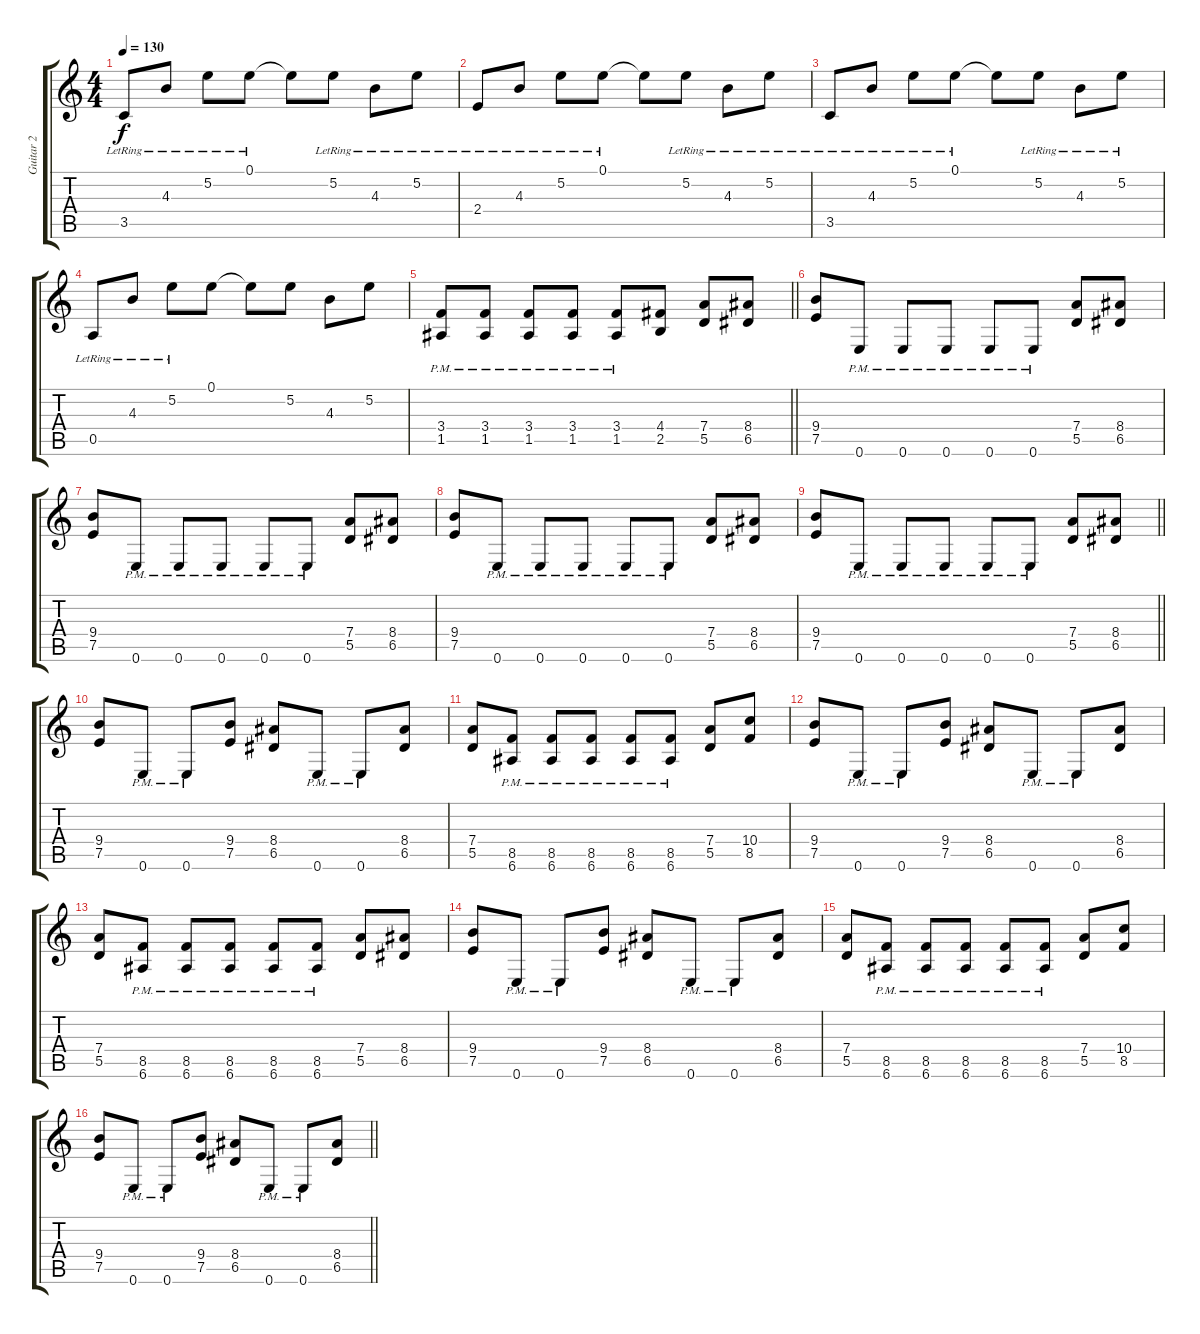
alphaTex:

\track ("Guitar 2" "Guitar 2") {instrument distortionguitar}
\staff {score tabs}
\tuning (E4 B3 G3 D3 A2 E2) {hide}
\ts (4 4)
\tempo 130
\clef g2
\ks c
3.5{lr}.8{dy f} 4.3{lr}.8 5.2{lr}.8 0.1{lr}.8 0.1{t}.8 5.2{lr}.8 4.3{lr}.8 5.2{lr}.8 |
2.4{lr}.8 4.3{lr}.8 5.2{lr}.8 0.1{lr}.8 0.1{t}.8 5.2{lr}.8 4.3{lr}.8 5.2{lr}.8 |
3.5{lr}.8 4.3{lr}.8 5.2{lr}.8 0.1{lr}.8 0.1{t}.8 5.2{lr}.8 4.3{lr}.8 5.2{lr}.8 |
0.5{lr}.8 4.3{lr}.8 5.2{lr}.8 0.1.8 0.1{t}.8 5.2.8 4.3.8 5.2.8 |
\barLineRight lightlight
(3.4{pm} 1.5{pm}).8{volume 16 instrument distortionguitar} (3.4{pm} 1.5{pm}).8 (3.4{pm} 1.5{pm}).8 (3.4{pm} 1.5{pm}).8 (3.4{pm} 1.5{pm}).8 (4.4 2.5).8 (7.4 5.5).8 (8.4 6.5).8 |
(9.4 7.5).8 0.6{pm}.8 0.6{pm}.8 0.6{pm}.8 0.6{pm}.8 0.6{pm}.8 (7.4 5.5).8 (8.4 6.5).8 |
(9.4 7.5).8 0.6{pm}.8 0.6{pm}.8 0.6{pm}.8 0.6{pm}.8 0.6{pm}.8 (7.4 5.5).8 (8.4 6.5).8 |
(9.4 7.5).8 0.6{pm}.8 0.6{pm}.8 0.6{pm}.8 0.6{pm}.8 0.6{pm}.8 (7.4 5.5).8 (8.4 6.5).8 |
\barLineRight lightlight
(9.4 7.5).8 0.6{pm}.8 0.6{pm}.8 0.6{pm}.8 0.6{pm}.8 0.6{pm}.8 (7.4 5.5).8 (8.4 6.5).8 |
(9.4 7.5).8 0.6{pm}.8 0.6{pm}.8 (9.4 7.5).8 (8.4 6.5).8 0.6{pm}.8 0.6{pm}.8 (8.4 6.5).8 |
(7.4 5.5).8 (8.5{pm} 6.6{pm}).8 (8.5{pm} 6.6{pm}).8 (8.5{pm} 6.6{pm}).8 (8.5{pm} 6.6{pm}).8 (8.5{pm} 6.6{pm}).8 (7.4 5.5).8 (10.4 8.5).8 |
(9.4 7.5).8 0.6{pm}.8 0.6{pm}.8 (9.4 7.5).8 (8.4 6.5).8 0.6{pm}.8 0.6{pm}.8 (8.4 6.5).8 |
(7.4 5.5).8 (8.5{pm} 6.6{pm}).8 (8.5{pm} 6.6{pm}).8 (8.5{pm} 6.6{pm}).8 (8.5{pm} 6.6{pm}).8 (8.5 6.6{pm}).8 (7.4 5.5).8 (8.4 6.5).8 |
(9.4 7.5).8 0.6{pm}.8 0.6{pm}.8 (9.4 7.5).8 (8.4 6.5).8 0.6{pm}.8 0.6{pm}.8 (8.4 6.5).8 |
(7.4 5.5).8 (8.5{pm} 6.6{pm}).8 (8.5{pm} 6.6{pm}).8 (8.5{pm} 6.6{pm}).8 (8.5{pm} 6.6{pm}).8 (8.5{pm} 6.6{pm}).8 (7.4 5.5).8 (10.4 8.5).8 |
\barLineRight lightlight
(9.4 7.5).8 0.6{pm}.8 0.6{pm}.8 (9.4 7.5).8 (8.4 6.5).8 0.6{pm}.8 0.6{pm}.8 (8.4 6.5).8
